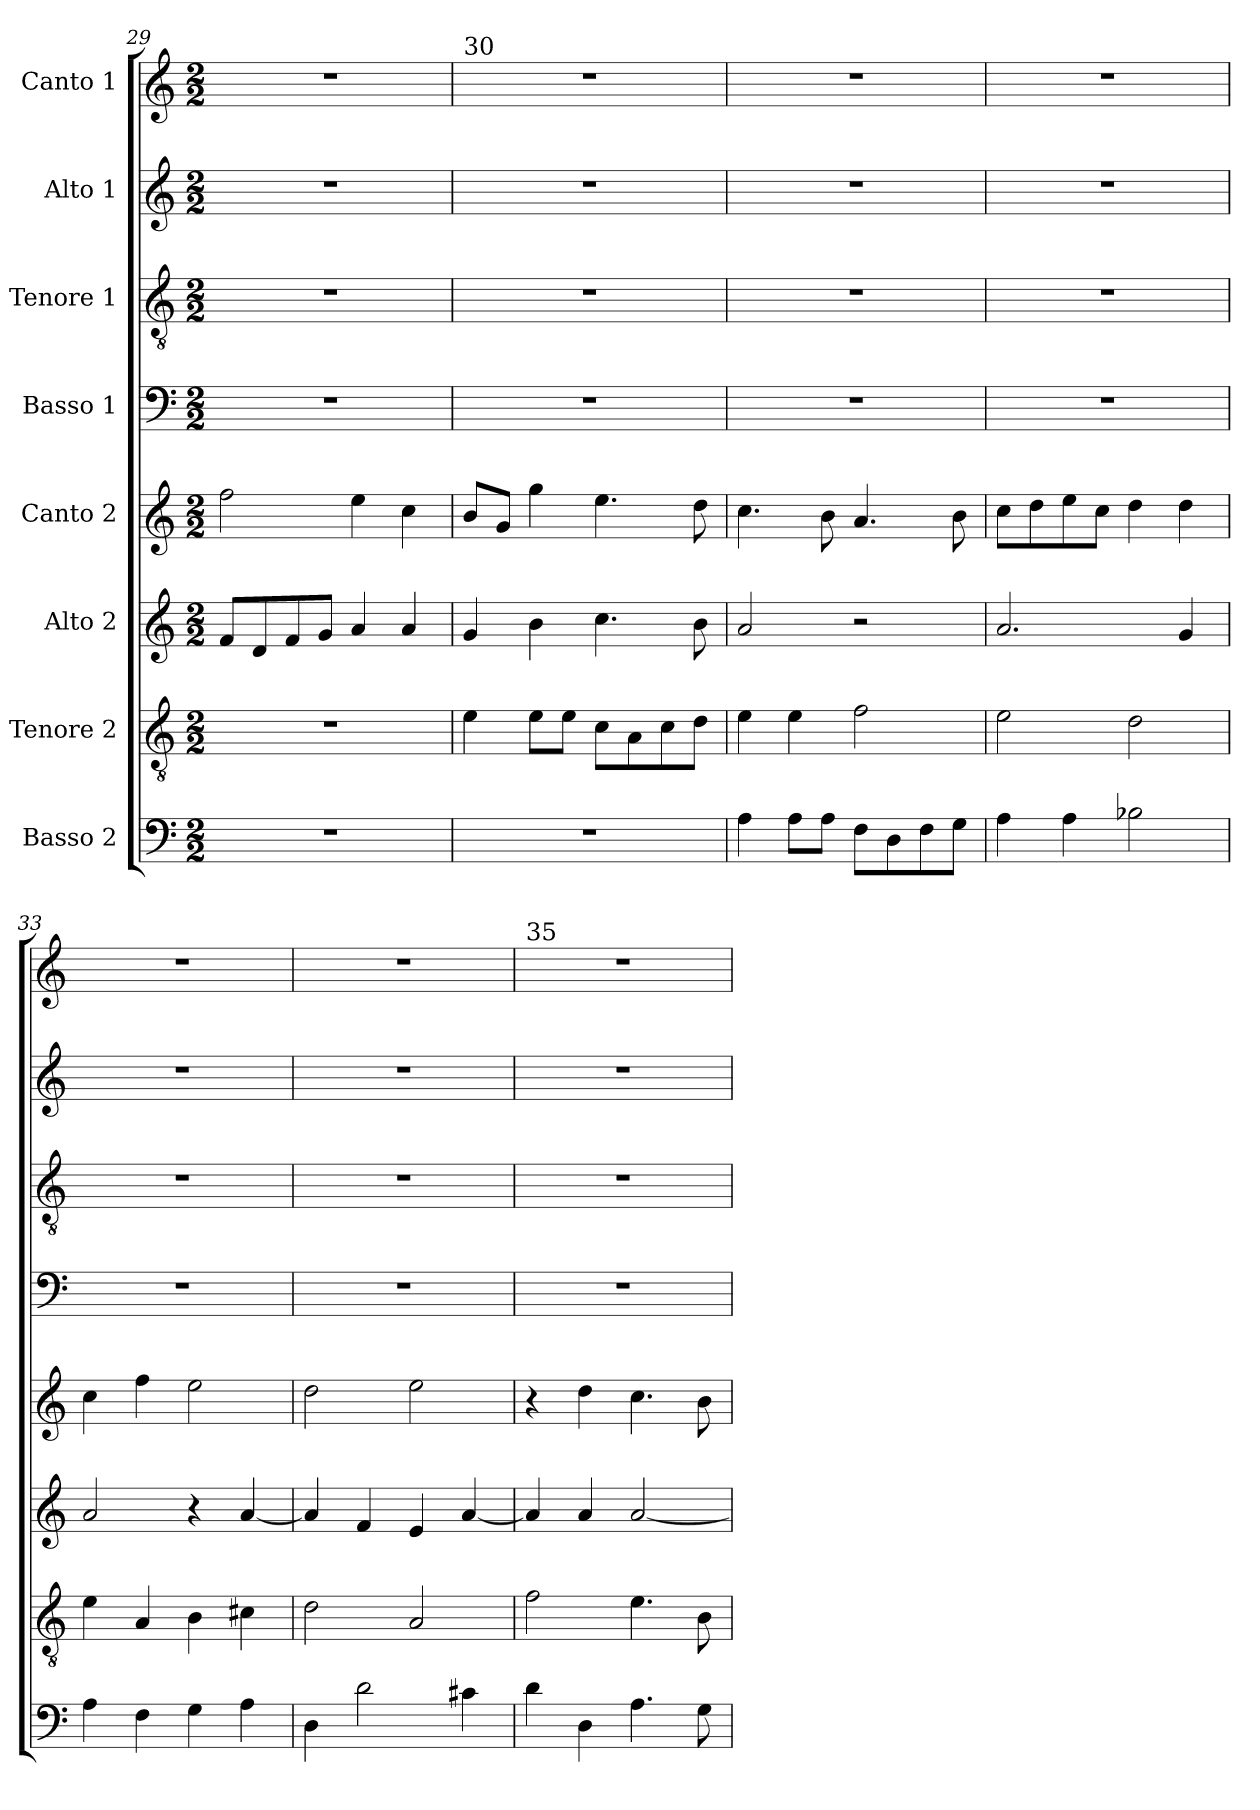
**kern	**kern	**kern	**kern	**kern	**kern	**kern	**kern
*part8	*part7	*part6	*part5	*part4	*part3	*part2	*part1
*staff8	*staff7	*staff6	*staff5	*staff4	*staff3	*staff2	*staff1
*I"Basso 2	*I"Tenore 2	*I"Alto 2	*I"Canto 2	*I"Basso 1	*I"Tenore 1	*I"Alto 1	*I"Canto 1
*clefF4	*clefGv2	*clefG2	*clefG2	*clefF4	*clefGv2	*clefG2	*clefG2
*k[]	*k[]	*k[]	*k[]	*k[]	*k[]	*k[]	*k[]
*M2/2	*M2/2	*M2/2	*M2/2	*M2/2	*M2/2	*M2/2	*M2/2
=29	=29	=29	=29	=29	=29	=29	=29
1r	1r	8f/L	2ff\	1r	1r	1r	1r
.	.	8d/	.	.	.	.	.
.	.	8f/	.	.	.	.	.
.	.	8g/J	.	.	.	.	.
.	.	4a/	4ee\	.	.	.	.
.	.	4a/	4cc\	.	.	.	.
=30	=30	=30	=30	=30	=30	=30	=30
!	!	!	!	!	!	!	!LO:TX:a:t=30
1r	4e\	4g/	8b/L	1r	1r	1r	1r
.	.	.	8g/J	.	.	.	.
.	8e\L	4b\	4gg\	.	.	.	.
.	8e\J	.	.	.	.	.	.
.	8c\L	4.cc\	4.ee\	.	.	.	.
.	8A\	.	.	.	.	.	.
.	8c\	.	.	.	.	.	.
.	8d\J	8b\	8dd\	.	.	.	.
=31	=31	=31	=31	=31	=31	=31	=31
4A\	4e\	2a/	4.cc\	1r	1r	1r	1r
8A\L	4e\	.	.	.	.	.	.
8A\J	.	.	8b\	.	.	.	.
8F\L	2f\	2r	4.a/	.	.	.	.
8D\	.	.	.	.	.	.	.
8F\	.	.	.	.	.	.	.
8G\J	.	.	8b\	.	.	.	.
!!LO:LB:g=z
=32	=32	=32	=32	=32	=32	=32	=32
4A\	2e\	2.a/	8cc\L	1r	1r	1r	1r
.	.	.	8dd\	.	.	.	.
4A\	.	.	8ee\	.	.	.	.
.	.	.	8cc\J	.	.	.	.
2B-X\	2d\	.	4dd\	.	.	.	.
.	.	4g/	4dd\	.	.	.	.
!!LO:PB:g=z
=33	=33	=33	=33	=33	=33	=33	=33
4A\	4e\	2a/	4cc\	1r	1r	1r	1r
4F\	4A/	.	4ff\	.	.	.	.
4G\	4B\	4r	2ee\	.	.	.	.
4A\	4c#X\	[4a/	.	.	.	.	.
=34	=34	=34	=34	=34	=34	=34	=34
4D\	2d\	4a/]	2dd\	1r	1r	1r	1r
2d\	.	4f/	.	.	.	.	.
.	2A/	4e/	2ee\	.	.	.	.
4c#X\	.	[4a/	.	.	.	.	.
=35	=35	=35	=35	=35	=35	=35	=35
!	!	!	!	!	!	!	!LO:TX:a:t=35
4d\	2f\	4a/]	4r	1r	1r	1r	1r
4D\	.	4a/	4dd\	.	.	.	.
4.A\	4.e\	[2a/	4.cc\	.	.	.	.
8G\	8B\	.	8b\	.	.	.	.
=	=	=	=	=	=	=	=
*-	*-	*-	*-	*-	*-	*-	*-
